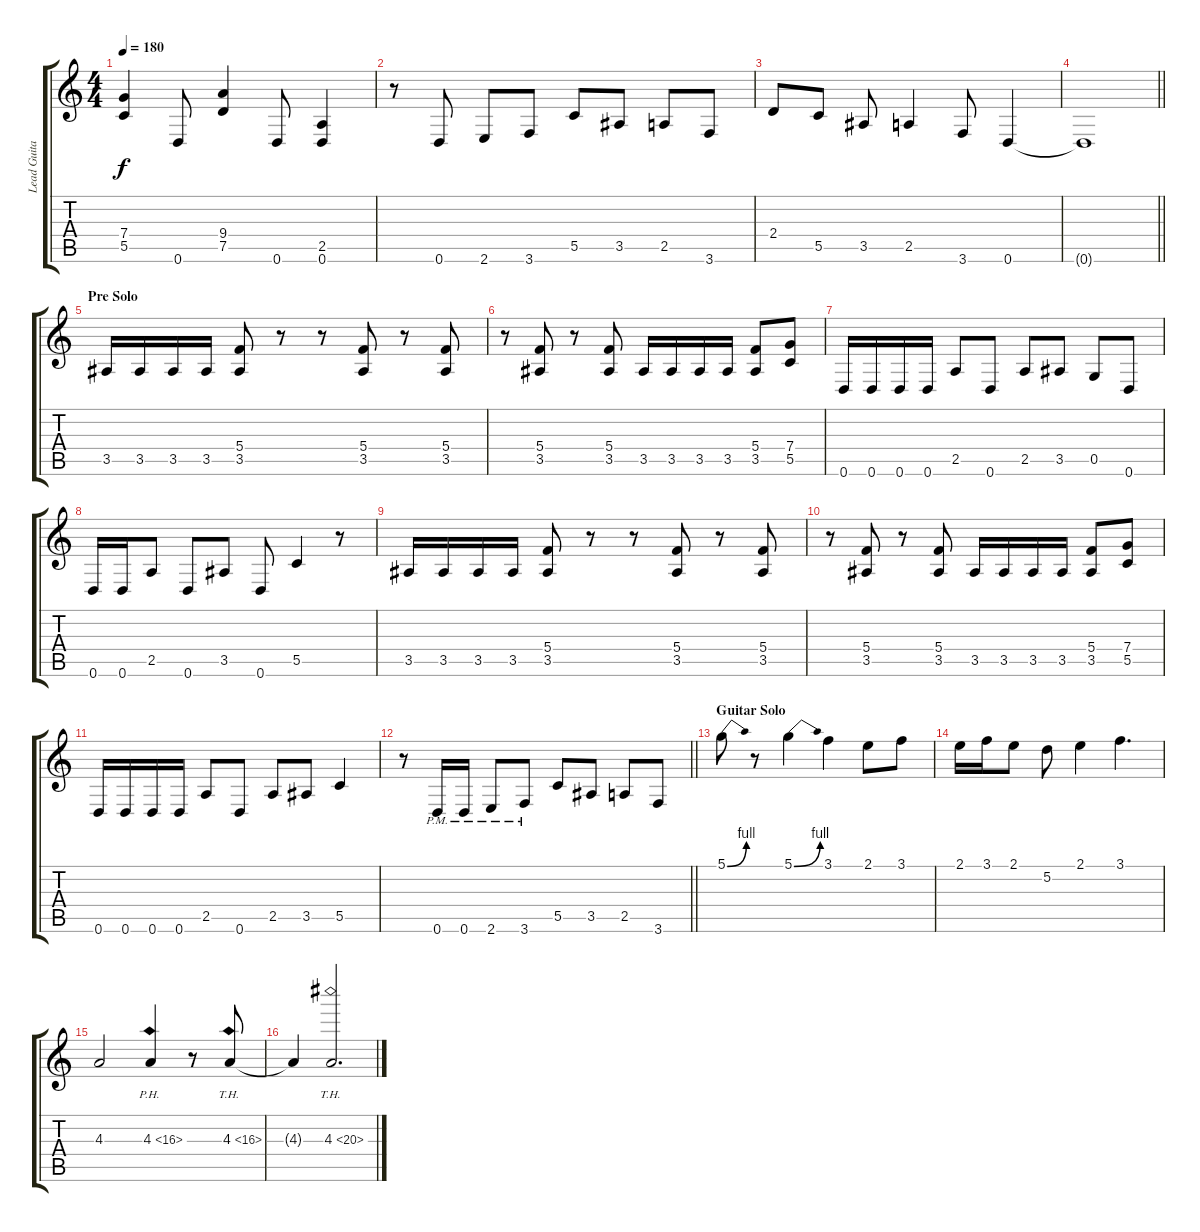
\track ("Lead Guitar" "Lead Guita") {instrument distortionguitar}
\staff {score tabs}
\tuning (D4 A3 F3 C3 G2 D2) {hide}
\ts (4 4)
\tempo 180
\clef g2
\ks c
(7.4 5.5).4{dy f} 0.6.8 (9.4 7.5).4 0.6.8 (2.5 0.6).4 |
r.8 0.6.8 2.6.8 3.6.8 5.5.8 3.5.8 2.5.8 3.6.8 |
2.4.8 5.5.8 3.5.8 2.5.4 3.6.8 0.6.4 |
\barLineRight lightlight
0.6{t}.1 |
\section ("" "Pre Solo")
3.5.16 3.5.16 3.5.16 3.5.16 (5.4 3.5).8 r.8 r.8 (5.4 3.5).8 r.8 (5.4 3.5).8 |
r.8 (5.4 3.5).8 r.8 (5.4 3.5).8 3.5.16 3.5.16 3.5.16 3.5.16 (5.4 3.5).8 (7.4 5.5).8 |
0.6.16 0.6.16 0.6.16 0.6.16 2.5.8 0.6.8 2.5.8 3.5.8 0.5.8 0.6.8 |
0.6.16 0.6.16 2.5.8 0.6.8 3.5.8 0.6.8 5.5.4 r.8 |
3.5.16 3.5.16 3.5.16 3.5.16 (5.4 3.5).8 r.8 r.8 (5.4 3.5).8 r.8 (5.4 3.5).8 |
r.8 (5.4 3.5).8 r.8 (5.4 3.5).8 3.5.16 3.5.16 3.5.16 3.5.16 (5.4 3.5).8 (7.4 5.5).8 |
0.6.16 0.6.16 0.6.16 0.6.16 2.5.8 0.6.8 2.5.8 3.5.8 5.5.4 |
\barLineRight lightlight
r.8 0.6{pm}.16 0.6{pm}.16 2.6{pm}.8 3.6{pm}.8 5.5.8 3.5.8 2.5.8 3.6.8 |
\section ("" "Guitar Solo")
5.1{be (bend 0 0 60 4)}.8{volume 16 balance 8} r.8 5.1{be (bend 0 0 60 4)}.4 3.1.4 2.1.8 3.1.8 |
2.1.16 3.1.16 2.1.8 5.2.8 2.1.4 3.1.4{d} |
4.3.2 4.3{ph 12}.4 r.8 4.3{th 12}.8 |
4.3{t}.4 4.3{th 16}.2{d}
